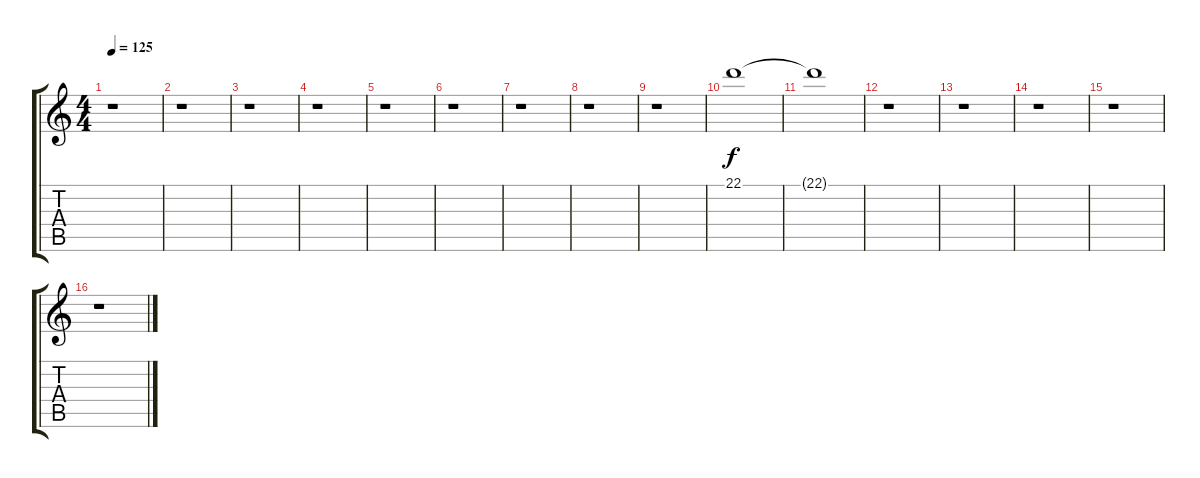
\track "" {instrument lead1square}
\staff {score tabs}
\tuning (E4 B3 G3 D3 A2 E2) {hide}
\ts (4 4)
\tempo 125
\clef g2
\ks c
r.1{dy f} |
r.1 |
r.1 |
r.1 |
r.1 |
r.1 |
r.1 |
r.1 |
r.1 |
22.1.1{instrument lead1square} |
22.1{t}.1 |
r.1 |
r.1 |
r.1 |
r.1 |
r.1
